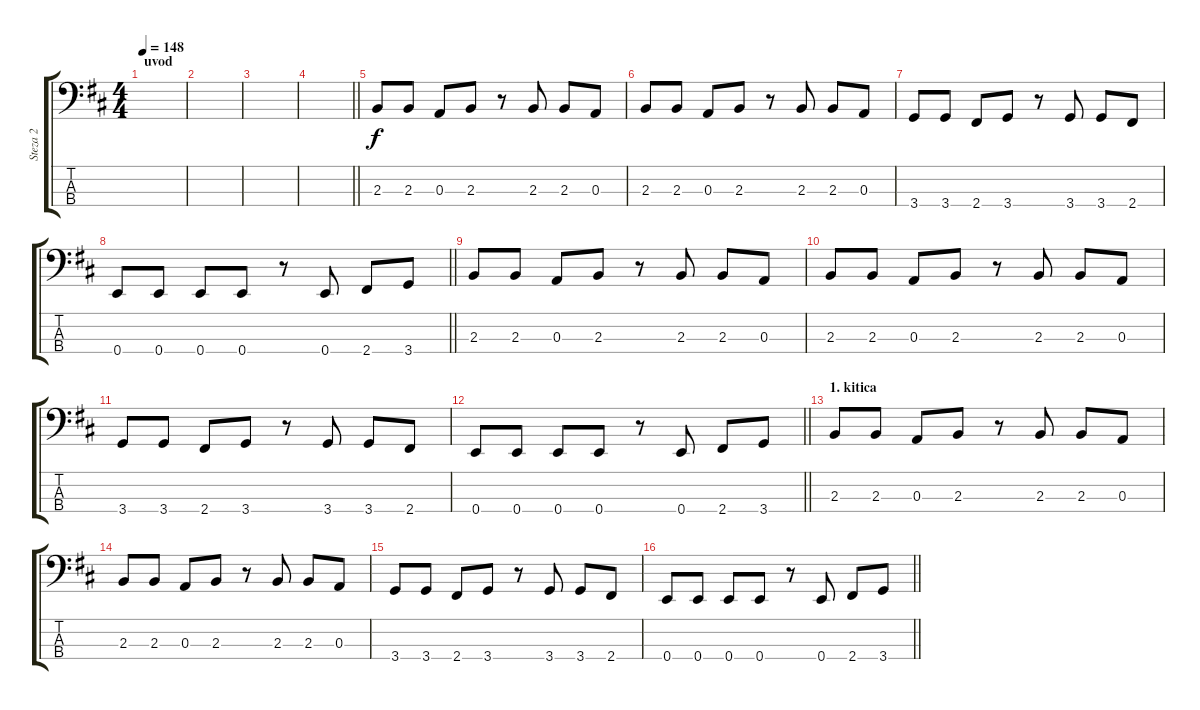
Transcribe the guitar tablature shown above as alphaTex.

\track ("Steza 2" "Steza 2") {instrument electricbasspick}
\staff {score tabs}
\tuning (G2 D2 A1 E1) {hide}
\ts (4 4)
\section ("" "uvod")
\tempo 148
\clef f4
\ks d
|
|
|
\barLineRight lightlight
|
2.3.8 2.3.8 0.3.8 2.3.8 r.8 2.3.8 2.3.8 0.3.8 |
2.3.8 2.3.8 0.3.8 2.3.8 r.8 2.3.8 2.3.8 0.3.8 |
3.4.8 3.4.8 2.4.8 3.4.8 r.8 3.4.8 3.4.8 2.4.8 |
\barLineRight lightlight
0.4.8 0.4.8 0.4.8 0.4.8 r.8 0.4.8 2.4.8 3.4.8 |
2.3.8 2.3.8 0.3.8 2.3.8 r.8 2.3.8 2.3.8 0.3.8 |
2.3.8 2.3.8 0.3.8 2.3.8 r.8 2.3.8 2.3.8 0.3.8 |
3.4.8 3.4.8 2.4.8 3.4.8 r.8 3.4.8 3.4.8 2.4.8 |
\barLineRight lightlight
0.4.8 0.4.8 0.4.8 0.4.8 r.8 0.4.8 2.4.8 3.4.8 |
\section ("" "1. kitica")
2.3.8 2.3.8 0.3.8 2.3.8 r.8 2.3.8 2.3.8 0.3.8 |
2.3.8 2.3.8 0.3.8 2.3.8 r.8 2.3.8 2.3.8 0.3.8 |
3.4.8 3.4.8 2.4.8 3.4.8 r.8 3.4.8 3.4.8 2.4.8 |
\barLineRight lightlight
0.4.8 0.4.8 0.4.8 0.4.8 r.8 0.4.8 2.4.8 3.4.8
